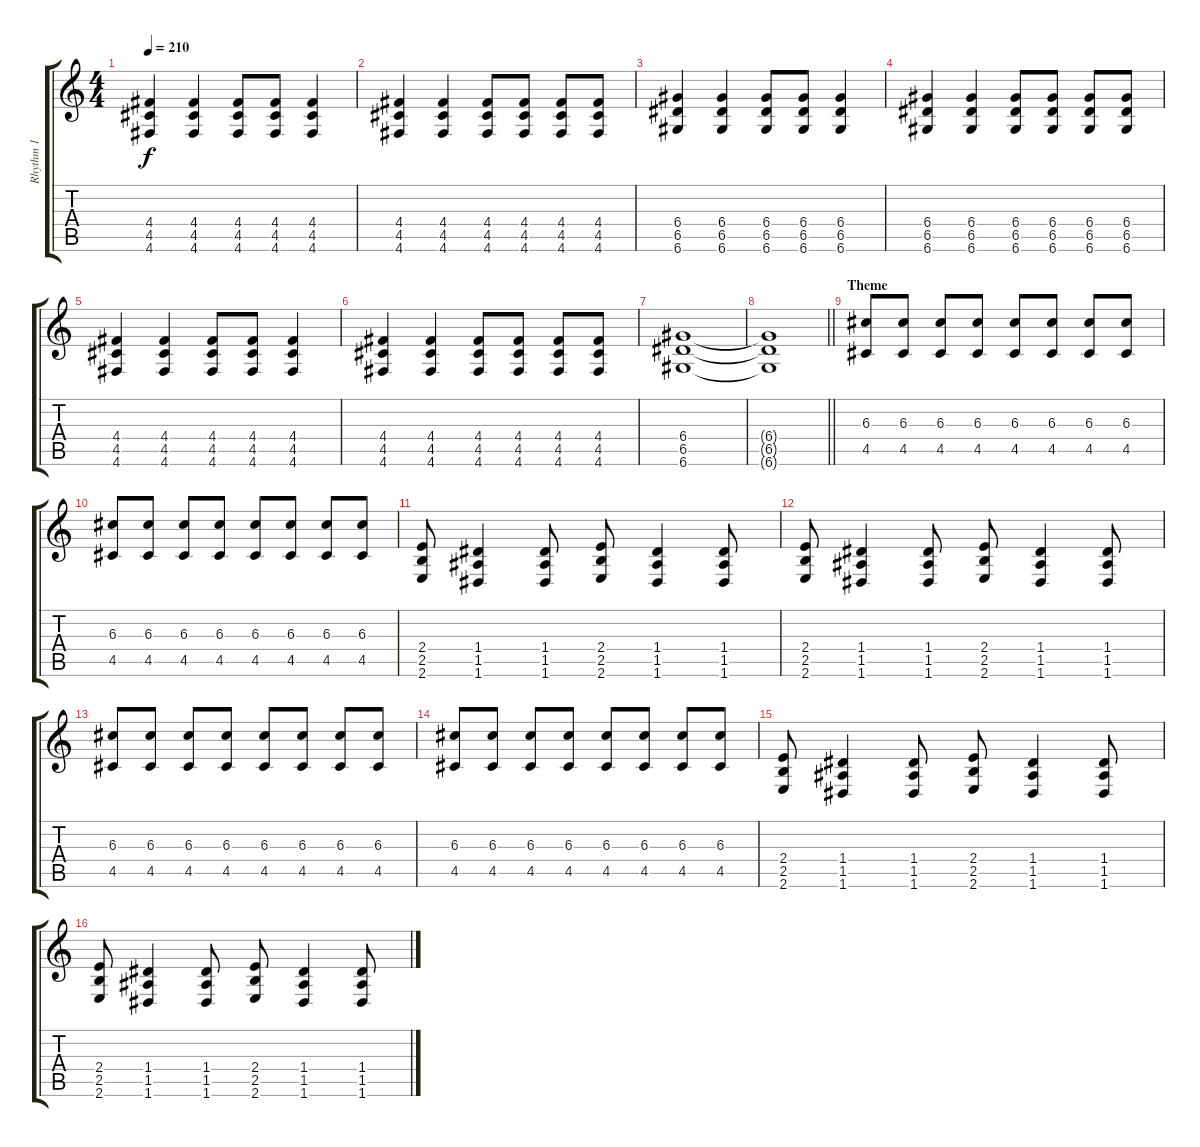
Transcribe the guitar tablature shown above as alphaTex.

\track ("Rhythm 1" "Rhythm 1") {instrument overdrivenguitar}
\staff {score tabs}
\tuning (E4 B3 G3 D3 A2 D2) {hide}
\ts (4 4)
\tempo 210
\clef g2
\ks c
(4.4 4.5 4.6).4{dy f} (4.4 4.5 4.6).4 (4.4 4.5 4.6).8 (4.4 4.5 4.6).8 (4.4 4.5 4.6).4 |
(4.4 4.5 4.6).4 (4.4 4.5 4.6).4 (4.4 4.5 4.6).8 (4.4 4.5 4.6).8 (4.4 4.5 4.6).8 (4.4 4.5 4.6).8 |
(6.4 6.5 6.6).4 (6.4 6.5 6.6).4 (6.4 6.5 6.6).8 (6.4 6.5 6.6).8 (6.4 6.5 6.6).4 |
(6.4 6.5 6.6).4 (6.4 6.5 6.6).4 (6.4 6.5 6.6).8 (6.4 6.5 6.6).8 (6.4 6.5 6.6).8 (6.4 6.5 6.6).8 |
(4.4 4.5 4.6).4 (4.4 4.5 4.6).4 (4.4 4.5 4.6).8 (4.4 4.5 4.6).8 (4.4 4.5 4.6).4 |
(4.4 4.5 4.6).4 (4.4 4.5 4.6).4 (4.4 4.5 4.6).8 (4.4 4.5 4.6).8 (4.4 4.5 4.6).8 (4.4 4.5 4.6).8 |
(6.4 6.5 6.6).1 |
\barLineRight lightlight
(6.4{t} 6.5{t} 6.6{t}).1 |
\section ("" "Theme")
(6.3 4.5).8 (6.3 4.5).8 (6.3 4.5).8 (6.3 4.5).8 (6.3 4.5).8 (6.3 4.5).8 (6.3 4.5).8 (6.3 4.5).8 |
(6.3 4.5).8 (6.3 4.5).8 (6.3 4.5).8 (6.3 4.5).8 (6.3 4.5).8 (6.3 4.5).8 (6.3 4.5).8 (6.3 4.5).8 |
(2.4 2.5 2.6).8 (1.4 1.5 1.6).4 (1.4 1.5 1.6).8 (2.4 2.5 2.6).8 (1.4 1.5 1.6).4 (1.4 1.5 1.6).8 |
(2.4 2.5 2.6).8 (1.4 1.5 1.6).4 (1.4 1.5 1.6).8 (2.4 2.5 2.6).8 (1.4 1.5 1.6).4 (1.4 1.5 1.6).8 |
(6.3 4.5).8 (6.3 4.5).8 (6.3 4.5).8 (6.3 4.5).8 (6.3 4.5).8 (6.3 4.5).8 (6.3 4.5).8 (6.3 4.5).8 |
(6.3 4.5).8 (6.3 4.5).8 (6.3 4.5).8 (6.3 4.5).8 (6.3 4.5).8 (6.3 4.5).8 (6.3 4.5).8 (6.3 4.5).8 |
(2.4 2.5 2.6).8 (1.4 1.5 1.6).4 (1.4 1.5 1.6).8 (2.4 2.5 2.6).8 (1.4 1.5 1.6).4 (1.4 1.5 1.6).8 |
(2.4 2.5 2.6).8 (1.4 1.5 1.6).4 (1.4 1.5 1.6).8 (2.4 2.5 2.6).8 (1.4 1.5 1.6).4 (1.4 1.5 1.6).8
